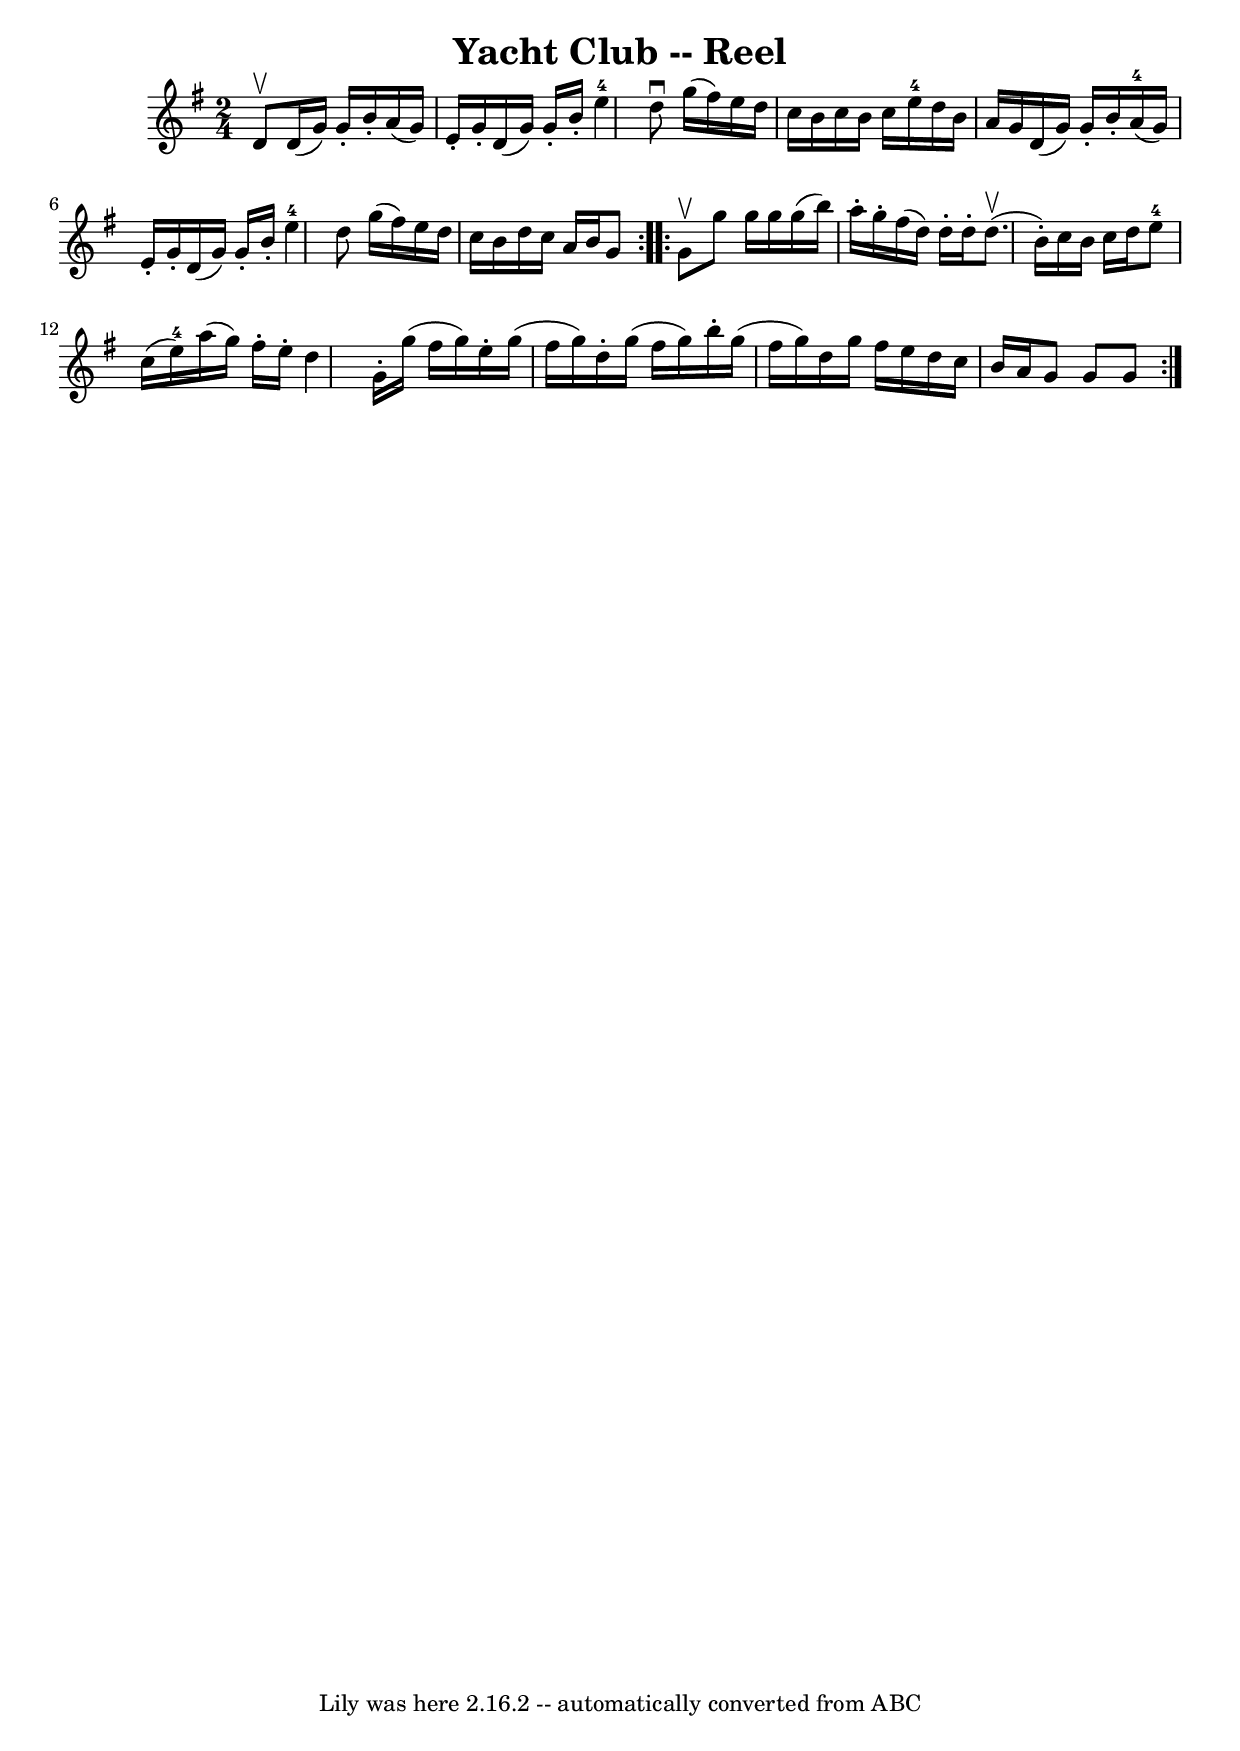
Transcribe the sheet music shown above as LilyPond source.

\version "2.16.2"
\include "Mammoth.ily"
\header {
  %% book = "Ryan's Mammoth Collection"
  crossRefNumber = "1"
  footnotes = "\\\\361"
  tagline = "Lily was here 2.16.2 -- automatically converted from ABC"
  title = "Yacht Club -- Reel"

}
voicedefault =  {



  \repeat volta 2 {

    \time 2/4 
    \key g \major
 d'8^\upbow |
    d'16 (g'16) g'16 -.  
    b'16 -. a'16 (g'16) e'16 -. g'16 -.   |
    d'16 (g'16) 
    g'16 -. b'16 -. e''4-4   |
    d''8^\downbow g''16 (
    fis''16) e''16 d''16 c''16 b'16    |
    c''16 b'16    
    c''16 e''16-4 d''16 b'16 a'16 g'16    |
    d'16 (
    g'16) g'16 -. b'16 -. a'16-4(g'16) e'16 -. g'16 -.   
    |
    d'16 (g'16) g'16 -. b'16 -. e''4-4   |
    
    d''8 g''16 (fis''16) e''16 d''16 c''16 b'16    |
    
    d''16 c''16 a'16 b'16 g'8    
  }     
  \repeat volta 2 {
    g'8^\upbow 
    |
    g''8 g''16 g''16 g''16 (b''16) a''16 -. g''16 
    -.   |
    fis''16 (d''16) d''16 -. d''16 -. d''8.^\upbow(
    b'16 -.)   |
    c''16 b'16 c''16 d''16 e''8-4 c''16 
    (e''16-4)   |
    a''16 (g''16) fis''16 -. e''16 -.   
    d''4    |
    g'16 -. g''16 (fis''16 g''16) e''16 -.   
    g''16 (fis''16 g''16)   |
    d''16 -. g''16 (fis''16    
    g''16) b''16 -. g''16 (fis''16 g''16)   |
    d''16    
    g''16 fis''16 e''16 d''16 c''16 b'16 a'16    |
    g'8   
    g'8 g'8    
  }   

}

\score{
  <<

    \context Staff="default"
    {
      \voicedefault 
      
    }

  >>
  \layout {
    
  }
  \midi {
  }

}
